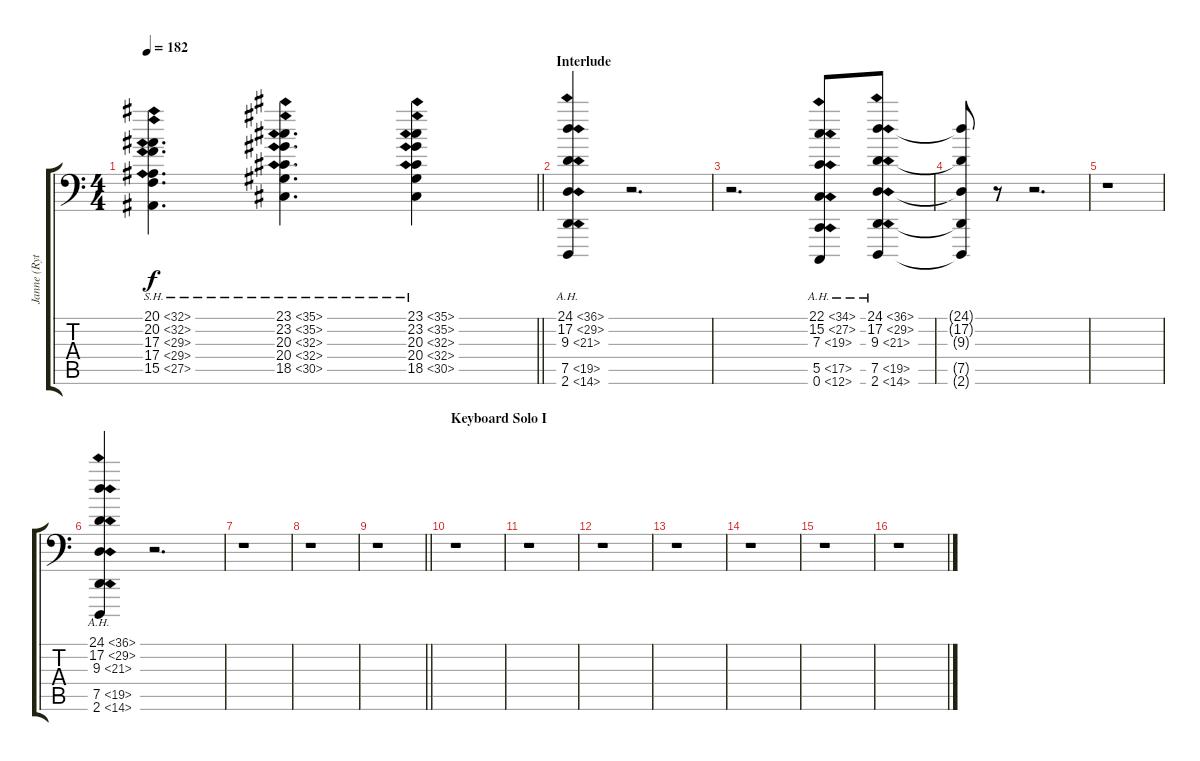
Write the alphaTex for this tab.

\track ("Janne (Rythm I)" "Janne (Ryt") {instrument stringensemble1}
\staff {score tabs}
\tuning (D3 A2 F2 C2 G1 C1) {hide}
\ts (4 4)
\tempo 182
\clef f4
\barLineRight lightlight
\ks c
(20.1{sh 12} 20.2{sh 12} 17.3{sh 12} 17.4{sh 12} 15.5{sh 12}).4{d dy f} (23.1{sh 12} 23.2{sh 12} 20.3{sh 12} 20.4{sh 12} 18.5{sh 12}).4{d} (23.1{sh 12} 23.2{sh 12} 20.3{sh 12} 20.4{sh 12} 18.5{sh 12}).4 |
\section ("" "Interlude")
(24.1{ah 12} 17.2{ah 12} 9.3{ah 12} 7.5{ah 12} 2.6{ah 12}).4{volume 10 balance 8 instrument orchestrahit} r.2{d} |
r.2{d} (22.1{ah 12} 15.2{ah 12} 7.3{ah 12} 5.5{ah 12} 0.6{ah 12}).8 (24.1{ah 12} 17.2{ah 12} 9.3{ah 12} 7.5{ah 12} 2.6{ah 12}).8 |
(24.1{t} 17.2{t} 9.3{t} 7.5{t} 2.6{t}).8 r.8 r.2{d} |
r.1 |
(24.1{ah 12} 17.2{ah 12} 9.3{ah 12} 7.5{ah 12} 2.6{ah 12}).4 r.2{d} |
r.1 |
r.1 |
\barLineRight lightlight
r.1 |
\section ("" "Keyboard Solo I")
r.1 |
r.1 |
r.1 |
r.1 |
r.1 |
r.1 |
r.1
